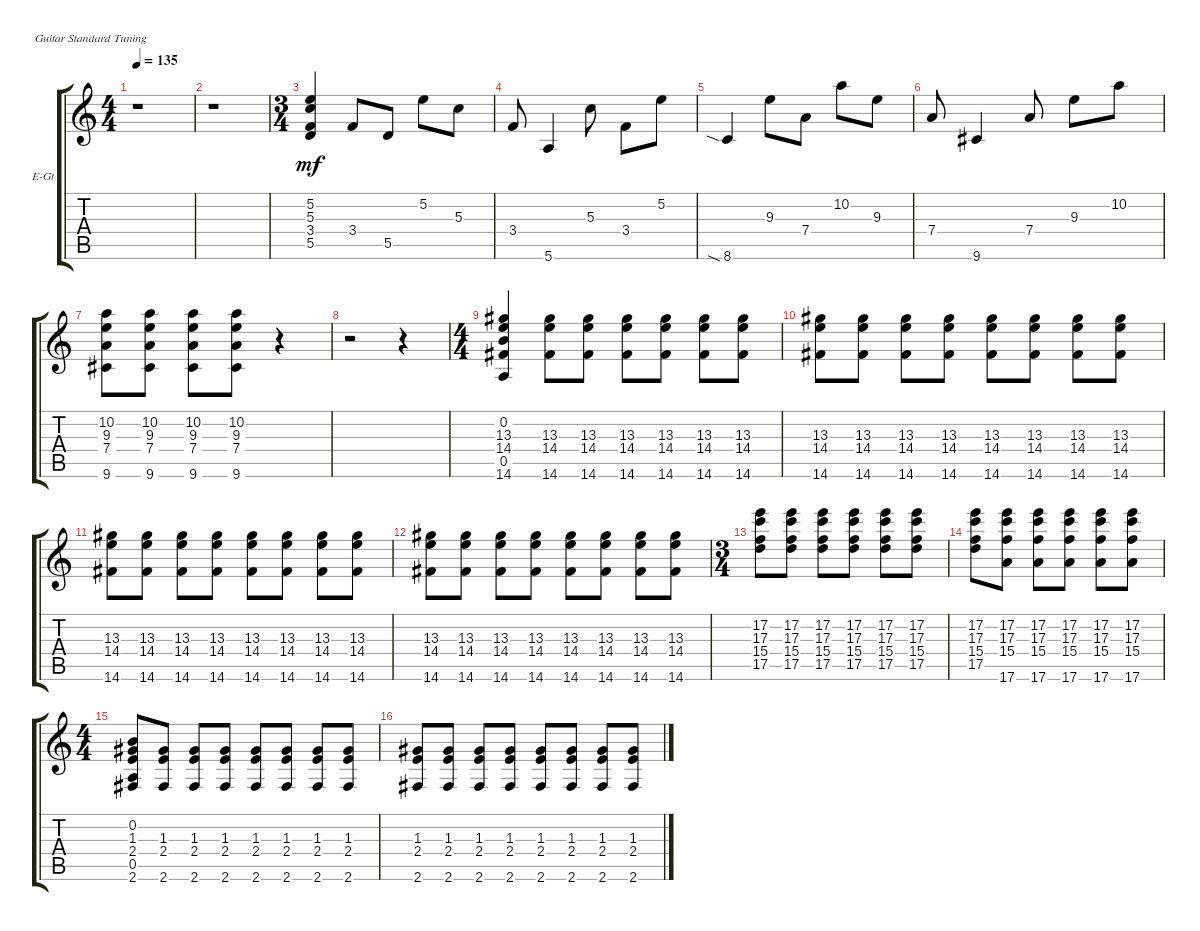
\defaultSystemsLayout 4
\bracketExtendMode groupsimilarinstruments
\firstSystemTrackNameOrientation horizontal
\otherSystemsTrackNameOrientation horizontal
\track ("Electric Guitar" "E-Gt") {instrument electricguitarclean}
\staff {score tabs}
\tuning (E4 B3 G3 D3 A2 E2)
\ts (4 4)
\tempo 135
\clef g2
\ks c
r.1{dy mf} |
r.1 |
\ts (3 4)
(5.5 3.4 5.3 5.2).4 3.4.8 5.5.8 5.2.8 5.3.8 |
3.4.8 5.6.4 5.3.8 3.4.8 5.2.8 |
8.6{sia}.4 9.3.8 7.4.8 10.2.8 9.3.8 |
7.4.8 9.6.4 7.4.8 9.3.8 10.2.8 |
(9.6 7.4 9.3 10.2).8 (9.6 7.4 9.3 10.2).8 (9.6 7.4 9.3 10.2).8 (9.6 7.4 9.3 10.2).8 r.4 |
r.2 r.4 |
\ts (4 4)
(0.5 14.4 13.3 0.2 14.6).4 (13.3 14.4 14.6).8 (13.3 14.4 14.6).8 (13.3 14.4 14.6).8 (13.3 14.4 14.6).8 (13.3 14.4 14.6).8 (13.3 14.4 14.6).8 |
(13.3 14.4 14.6).8 (13.3 14.4 14.6).8 (13.3 14.4 14.6).8 (13.3 14.4 14.6).8 (13.3 14.4 14.6).8 (13.3 14.4 14.6).8 (13.3 14.4 14.6).8 (13.3 14.4 14.6).8 |
(13.3 14.4 14.6).8 (13.3 14.4 14.6).8 (13.3 14.4 14.6).8 (13.3 14.4 14.6).8 (13.3 14.4 14.6).8 (13.3 14.4 14.6).8 (13.3 14.4 14.6).8 (13.3 14.4 14.6).8 |
(13.3 14.4 14.6).8 (13.3 14.4 14.6).8 (13.3 14.4 14.6).8 (13.3 14.4 14.6).8 (13.3 14.4 14.6).8 (13.3 14.4 14.6).8 (13.3 14.4 14.6).8 (13.3 14.4 14.6).8 |
\ts (3 4)
(17.5 15.4 17.3 17.2).8 (17.5 15.4 17.3 17.2).8 (17.5 15.4 17.3 17.2).8 (17.5 15.4 17.3 17.2).8 (17.5 15.4 17.3 17.2).8 (17.5 15.4 17.3 17.2).8 |
(17.5 15.4 17.3 17.2).8 (15.4 17.3 17.2 17.6).8 (15.4 17.3 17.2 17.6).8 (15.4 17.3 17.2 17.6).8 (15.4 17.3 17.2 17.6).8 (15.4 17.3 17.2 17.6).8 |
\ts (4 4)
(2.6 2.4 1.3 0.2 0.5).8 (2.6 2.4 1.3).8 (2.6 2.4 1.3).8 (2.6 2.4 1.3).8 (2.6 2.4 1.3).8 (2.6 2.4 1.3).8 (2.6 2.4 1.3).8 (2.6 2.4 1.3).8 |
(2.6 2.4 1.3).8 (2.6 2.4 1.3).8 (2.6 2.4 1.3).8 (2.6 2.4 1.3).8 (2.6 2.4 1.3).8 (2.6 2.4 1.3).8 (2.6 2.4 1.3).8 (2.6 2.4 1.3).8
